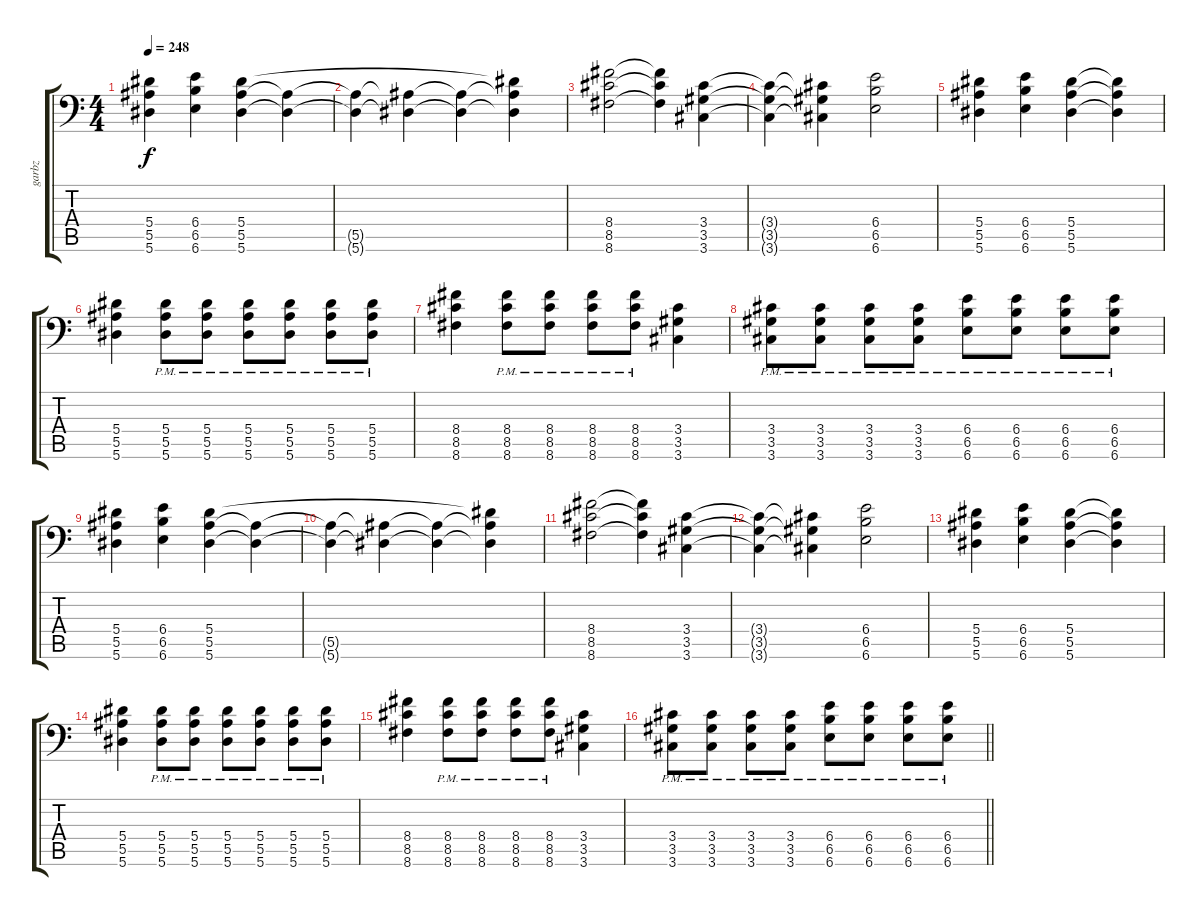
\track ("garbz" "garbz") {instrument distortionguitar}
\staff {score tabs}
\tuning (C4 G3 Eb3 Bb2 F2 Bb1) {hide}
\ts (4 4)
\tempo 248
\clef f4
\ks c
(5.4 5.5 5.6).4{dy f} (6.4 6.5 6.6).4 (5.4 5.5 5.6).4 (5.5{t} 5.6{t}).4 |
(5.5{t} 5.6{t}).4 (5.5{t} 5.6{t}).4 (5.5{t} 5.6{t}).4 (5.4{t} 5.5{t} 5.6{t}).4 |
(8.4 8.5 8.6).2 (8.4{t} 8.5{t} 8.6{t}).4 (3.4 3.5 3.6).4 |
(3.4{t} 3.5{t} 3.6{t}).4 (3.4{t} 3.5{t} 3.6{t}).4 (6.4 6.5 6.6).2 |
(5.4 5.5 5.6).4 (6.4 6.5 6.6).4 (5.4 5.5 5.6).4 (5.4{t} 5.5{t} 5.6{t}).4 |
(5.4 5.5 5.6).4 (5.4{pm} 5.5{pm} 5.6{pm}).8 (5.4{pm} 5.5{pm} 5.6{pm}).8 (5.4{pm} 5.5{pm} 5.6{pm}).8 (5.4{pm} 5.5{pm} 5.6{pm}).8 (5.4{pm} 5.5{pm} 5.6{pm}).8 (5.4{pm} 5.5{pm} 5.6{pm}).8 |
(8.4 8.5 8.6).4 (8.4{pm} 8.5{pm} 8.6{pm}).8 (8.4{pm} 8.5{pm} 8.6{pm}).8 (8.4{pm} 8.5{pm} 8.6{pm}).8 (8.4{pm} 8.5{pm} 8.6{pm}).8 (3.4 3.5 3.6).4 |
(3.4{pm} 3.5{pm} 3.6{pm}).8 (3.4{pm} 3.5{pm} 3.6{pm}).8 (3.4{pm} 3.5{pm} 3.6{pm}).8 (3.4{pm} 3.5{pm} 3.6{pm}).8 (6.4{pm} 6.5{pm} 6.6{pm}).8 (6.4{pm} 6.5{pm} 6.6{pm}).8 (6.4{pm} 6.5{pm} 6.6{pm}).8 (6.4{pm} 6.5{pm} 6.6{pm}).8 |
(5.4 5.5 5.6).4 (6.4 6.5 6.6).4 (5.4 5.5 5.6).4 (5.5{t} 5.6{t}).4 |
(5.5{t} 5.6{t}).4 (5.5{t} 5.6{t}).4 (5.5{t} 5.6{t}).4 (5.4{t} 5.5{t} 5.6{t}).4 |
(8.4 8.5 8.6).2 (8.4{t} 8.5{t} 8.6{t}).4 (3.4 3.5 3.6).4 |
(3.4{t} 3.5{t} 3.6{t}).4 (3.4{t} 3.5{t} 3.6{t}).4 (6.4 6.5 6.6).2 |
(5.4 5.5 5.6).4 (6.4 6.5 6.6).4 (5.4 5.5 5.6).4 (5.4{t} 5.5{t} 5.6{t}).4 |
(5.4 5.5 5.6).4 (5.4{pm} 5.5{pm} 5.6{pm}).8 (5.4{pm} 5.5{pm} 5.6{pm}).8 (5.4{pm} 5.5{pm} 5.6{pm}).8 (5.4{pm} 5.5{pm} 5.6{pm}).8 (5.4{pm} 5.5{pm} 5.6{pm}).8 (5.4{pm} 5.5{pm} 5.6{pm}).8 |
(8.4 8.5 8.6).4 (8.4{pm} 8.5{pm} 8.6{pm}).8 (8.4{pm} 8.5{pm} 8.6{pm}).8 (8.4{pm} 8.5{pm} 8.6{pm}).8 (8.4{pm} 8.5{pm} 8.6{pm}).8 (3.4 3.5 3.6).4 |
\barLineRight lightlight
(3.4{pm} 3.5{pm} 3.6{pm}).8 (3.4{pm} 3.5{pm} 3.6{pm}).8 (3.4{pm} 3.5{pm} 3.6{pm}).8 (3.4{pm} 3.5{pm} 3.6{pm}).8 (6.4{pm} 6.5{pm} 6.6{pm}).8 (6.4{pm} 6.5{pm} 6.6{pm}).8 (6.4{pm} 6.5{pm} 6.6{pm}).8 (6.4{pm} 6.5{pm} 6.6{pm}).8
